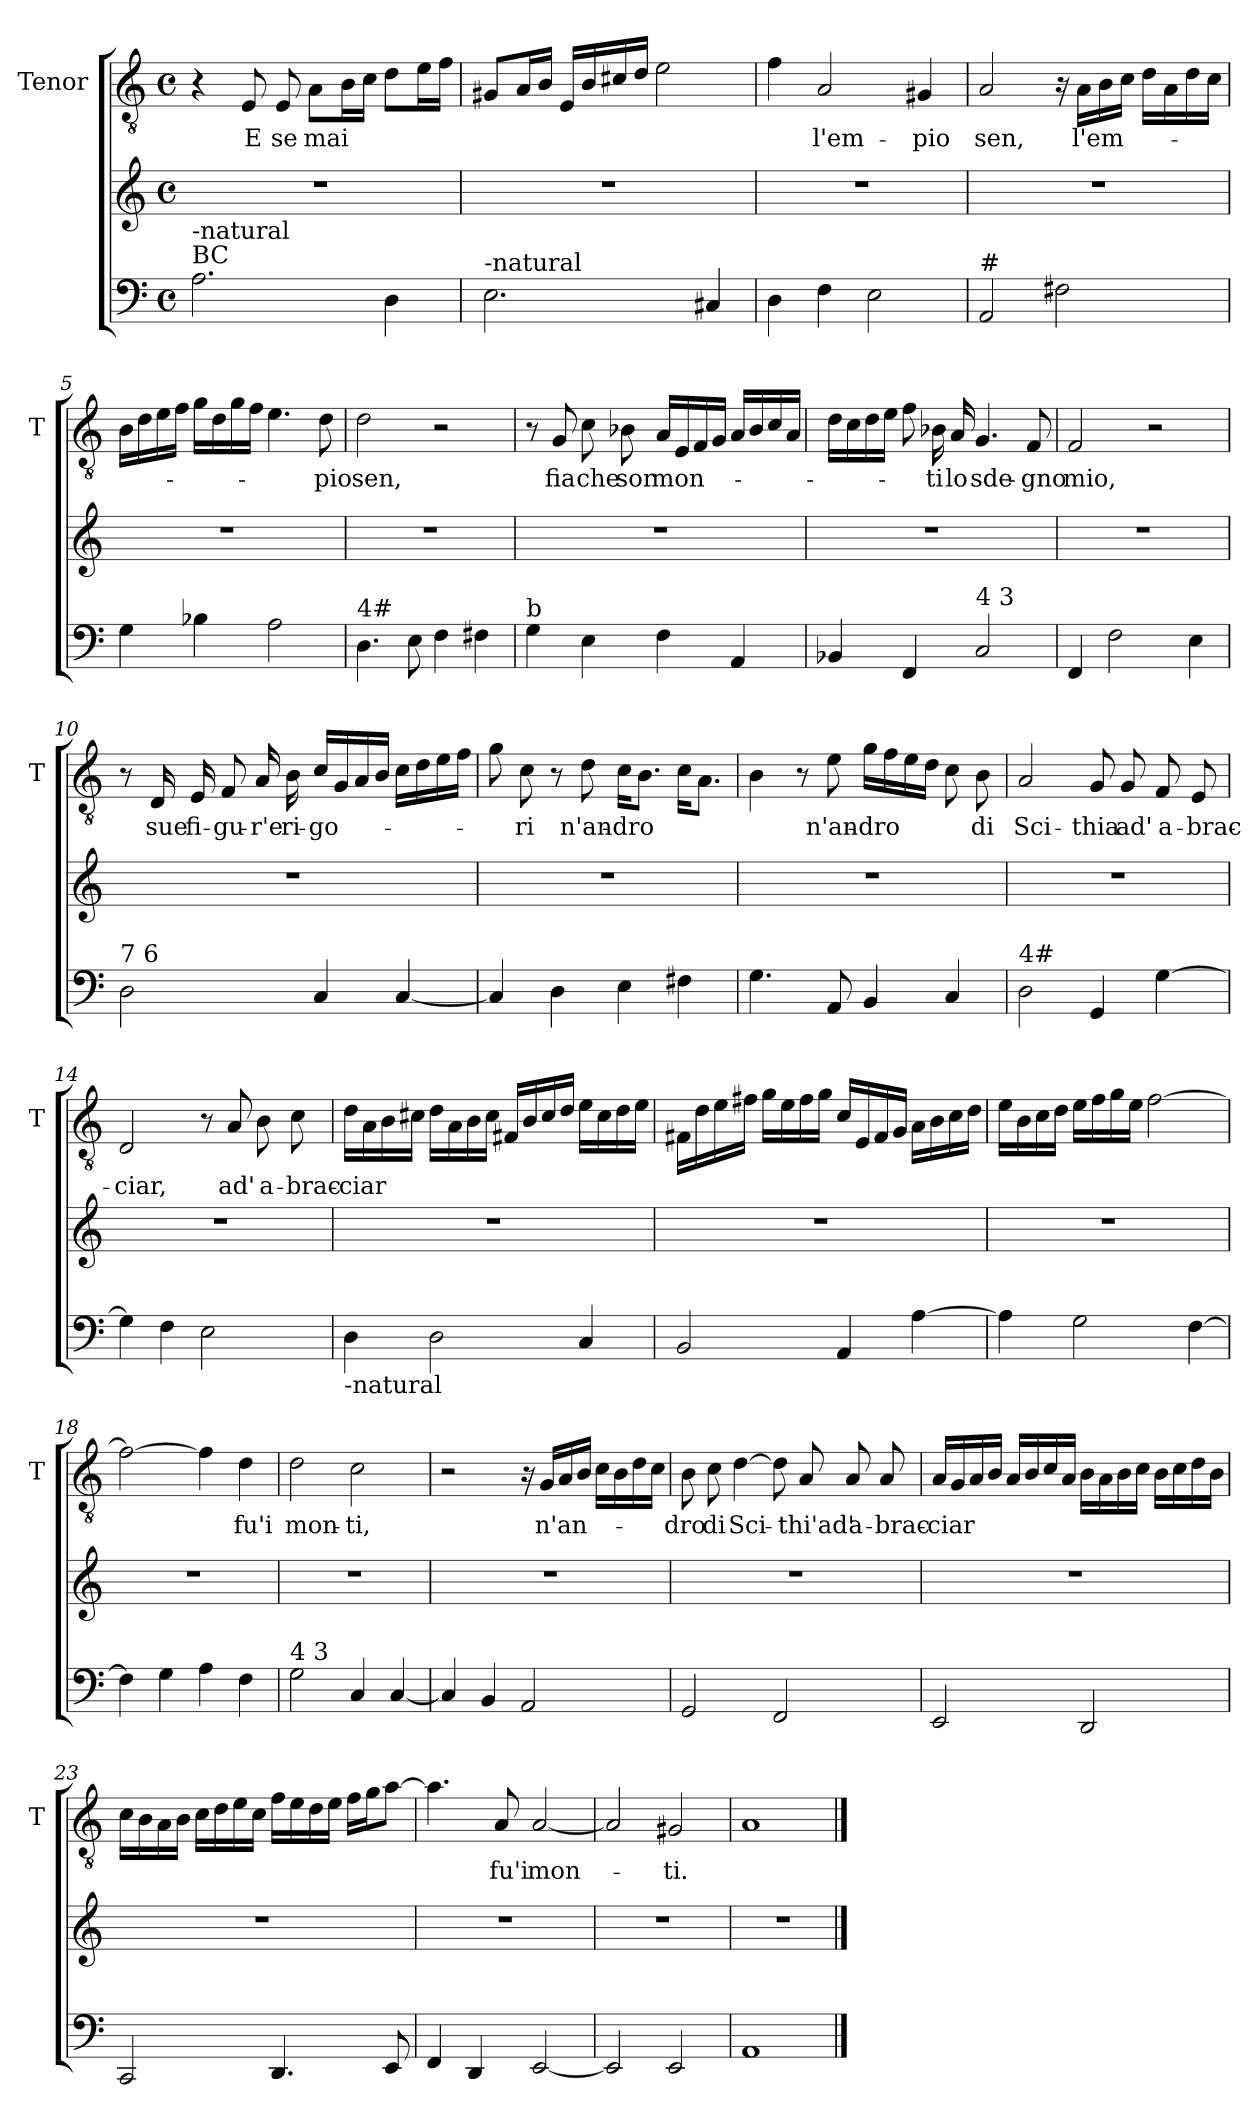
**kern	**kern	**kern	**text
*part2	*part2	*part1	*part1
*staff3	*staff2	*staff1	*staff1
*	*	*I"Tenor	*
*	*	*I'T	*
*clefF4	*clefG2	*clefGv2	*
*k[]	*k[]	*k[]	*
*C:	*C:	*C:	*
*M4/4	*M4/4	*M4/4	*
*met(c)	*met(c)	*met(c)	*
=1	=1	=1	=1
!LO:TX:a:t=BC	!	!	!
!LO:TX:a:t=-natural	!	!	!
2.A\	1r	4r	.
!	!	!	!LO:LY:b
.	.	8E/	E
!	!	!	!LO:LY:b
.	.	8E/	se
!	!	!	!LO:LY:b
.	.	8A\L	mai
.	.	16B\L	.
.	.	16c\JJ	.
4D\	.	8d\L	.
.	.	16e\L	.
.	.	16f\JJ	.
=2	=2	=2	=2
!LO:TX:a:t=-natural	!	!	!
2.E\	1r	8G#X/L	.
.	.	16A/L	.
.	.	16B/JJ	.
.	.	16E/LL	.
.	.	16B/	.
.	.	16c#X/	.
.	.	16d/JJ	.
.	.	2e\	.
4C#X/	.	.	.
=3	=3	=3	=3
4D\	1r	4f\	.
!	!	!	!LO:LY:b
4F\	.	2A/	l'em-
2E\	.	.	.
!	!	!	!LO:LY:b
.	.	4G#X/	-pio
=4	=4	=4	=4
!LO:TX:a:t=#	!	!	!
!	!	!	!LO:LY:b
2AA/	1r	2A/	sen,
2F#X\	.	16r	.
!	!	!	!LO:LY:b
.	.	16A\LL	l'em-
.	.	16B\	.
.	.	16c\JJ	.
.	.	16d\LL	.
.	.	16A\	.
.	.	16d\	.
.	.	16c\JJ	.
!!LO:LB:g=z
=5	=5	=5	=5
4G\	1r	16B\LL	.
.	.	16d\	.
.	.	16e\	.
.	.	16f\JJ	.
4B-X\	.	16g\LL	.
.	.	16d\	.
.	.	16g\	.
.	.	16f\JJ	.
2A\	.	4.e\	.
!	!	!	!LO:LY:b
.	.	8d\	-pio
=6	=6	=6	=6
!LO:TX:a:t=4#	!	!	!
!	!	!	!LO:LY:b
4.D\	1r	2d\	sen,
8E\	.	.	.
4F\	.	2r	.
4F#X\	.	.	.
=7	=7	=7	=7
!LO:TX:a:t=b	!	!	!
4G\	1r	8r	.
!	!	!	!LO:LY:b
.	.	8G/	fia
!	!	!	!LO:LY:b
4E\	.	8c\	che
!	!	!	!LO:LY:b
.	.	8B-X\	sor
!	!	!	!LO:LY:b
4F\	.	16A/LL	mon-
.	.	16E/	.
.	.	16F/	.
.	.	16G/JJ	.
4AA/	.	16A/LL	.
.	.	16B-/	.
.	.	16c/	.
.	.	16A/JJ	.
=8	=8	=8	=8
4BB-X/	1r	16d\LL	.
.	.	16c\	.
.	.	16d\	.
.	.	16e\JJ	.
4FF/	.	8f\	.
!	!	!	!LO:LY:b
.	.	16B-X\	-ti
!	!	!	!LO:LY:b
.	.	16A/	lo
!LO:TX:a:t=4 3	!	!	!
!	!	!	!LO:LY:b
2C/	.	4.G/	sde-
!	!	!	!LO:LY:b
.	.	8F/	-gno
!!LO:LB:g=z
=9	=9	=9	=9
!	!	!	!LO:LY:b
4FF/	1r	2F/	mio,
2F\	.	.	.
.	.	2r	.
4E\	.	.	.
=10	=10	=10	=10
!LO:TX:a:t=7 6	!	!	!
2D\	1r	8r	.
!	!	!	!LO:LY:b
.	.	16D/	sue
!	!	!	!LO:LY:b
.	.	16E/	fi-
!	!	!	!LO:LY:b
.	.	8F/	-gu-
!	!	!	!LO:LY:b
.	.	16A/	-r'e
!	!	!	!LO:LY:b
.	.	16B\	ri-
!	!	!	!LO:LY:b
4C/	.	16c/LL	-go-
.	.	16G/	.
.	.	16A/	.
.	.	16B/JJ	.
[4C/	.	16c\LL	.
.	.	16d\	.
.	.	16e\	.
.	.	16f\JJ	.
=11	=11	=11	=11
4C/]	1r	8g\	.
!	!	!	!LO:LY:b
.	.	8c\	-ri
4D\	.	8r	.
!	!	!	!LO:LY:b
.	.	8d\	n'an-
!	!	!	!LO:LY:b
4E\	.	16c\KL	-dro
.	.	8.B\J	.
4F#X\	.	16c\KL	.
.	.	8.A\J	.
=12	=12	=12	=12
4.G\	1r	4B\	.
.	.	8r	.
!	!	!	!LO:LY:b
8AA/	.	8e\	n'an-
!	!	!	!LO:LY:b
4BB/	.	16g\LL	-dro
.	.	16f\	.
.	.	16e\	.
.	.	16d\JJ	.
4C/	.	8c\	.
!	!	!	!LO:LY:b
.	.	8B\	di
!!LO:PB:g=z
=13	=13	=13	=13
!LO:TX:a:t=4#	!	!	!
!	!	!	!LO:LY:b
2D\	1r	2A/	Sci-
!	!	!	!LO:LY:b
4GG/	.	8G/	-thia
!	!	!	!LO:LY:b
.	.	8G/	ad'
!	!	!	!LO:LY:b
[4G\	.	8F/	a-
!	!	!	!LO:LY:b
.	.	8E/	-brac-
=14	=14	=14	=14
!	!	!	!LO:LY:b
4G\]	1r	2D/	-ciar,
4F\	.	.	.
2E\	.	8r	.
!	!	!	!LO:LY:b
.	.	8A/	ad'
!	!	!	!LO:LY:b
.	.	8B\	a-
!	!	!	!LO:LY:b
.	.	8c\	-brac-
=15	=15	=15	=15
!LO:TX:b:t=-natural	!	!	!
!	!	!	!LO:LY:b
4D\	1r	16d\LL	-ciar
.	.	16A\	.
.	.	16B\	.
.	.	16c#X\JJ	.
2D\	.	16d\LL	.
.	.	16A\	.
.	.	16B\	.
.	.	16c#\JJ	.
.	.	16F#X/LL	.
.	.	16B/	.
.	.	16c#/	.
.	.	16d/JJ	.
4C/	.	16e\LL	.
.	.	16c#\	.
.	.	16d\	.
.	.	16e\JJ	.
!!LO:LB:g=z
=16	=16	=16	=16
2BB/	1r	16F#X\LL	.
.	.	16d\	.
.	.	16e\	.
.	.	16f#X\JJ	.
.	.	16g\LL	.
.	.	16e\	.
.	.	16f#\	.
.	.	16g\JJ	.
4AA/	.	16c/LL	.
.	.	16E/	.
.	.	16F#/	.
.	.	16G/JJ	.
[4A\	.	16A\LL	.
.	.	16B\	.
.	.	16c\	.
.	.	16d\JJ	.
=17	=17	=17	=17
4A\]	1r	16e\LL	.
.	.	16B\	.
.	.	16c\	.
.	.	16d\JJ	.
2G\	.	16e\LL	.
.	.	16f\	.
.	.	16g\	.
.	.	16e\JJ	.
.	.	[2f\	.
[4F\	.	.	.
=18	=18	=18	=18
4F\]	1r	2f\_	.
4G\	.	.	.
4A\	.	4f\]	.
!	!	!	!LO:LY:b
4F\	.	4d\	fu'i
=19	=19	=19	=19
!LO:TX:a:t=4 3	!	!	!
!	!	!	!LO:LY:b
2G\	1r	2d\	mon-
!	!	!	!LO:LY:b
4C/	.	2c\	-ti,
[4C/	.	.	.
!!LO:LB:g=z
=20	=20	=20	=20
4C/]	1r	2r	.
4BB/	.	.	.
2AA/	.	16r	.
!	!	!	!LO:LY:b
.	.	16G/LL	n'an-
.	.	16A/	.
.	.	16B/JJ	.
.	.	16c\LL	.
.	.	16B\	.
.	.	16d\	.
.	.	16c\JJ	.
=21	=21	=21	=21
!	!	!	!LO:LY:b
2GG/	1r	8B\	-dro
!	!	!	!LO:LY:b
.	.	8c\	di
!	!	!	!LO:LY:b
.	.	[4d\	Sci-
2FF/	.	8d\]	.
!	!	!	!LO:LY:b
.	.	8A/	-thi'ad'
!	!	!	!LO:LY:b
.	.	8A/	a-
!	!	!	!LO:LY:b
.	.	8A/	-brac-
=22	=22	=22	=22
!	!	!	!LO:LY:b
2EE/	1r	16A/LL	-ciar
.	.	16G/	.
.	.	16A/	.
.	.	16B/JJ	.
.	.	16A/LL	.
.	.	16B/	.
.	.	16c/	.
.	.	16A/JJ	.
2DD/	.	16B\LL	.
.	.	16A\	.
.	.	16B\	.
.	.	16c\JJ	.
.	.	16B\LL	.
.	.	16c\	.
.	.	16d\	.
.	.	16B\JJ	.
!!LO:LB:g=z
=23	=23	=23	=23
2CC/	1r	16c\LL	.
.	.	16B\	.
.	.	16A\	.
.	.	16B\JJ	.
.	.	16c\LL	.
.	.	16d\	.
.	.	16e\	.
.	.	16c\JJ	.
4.DD/	.	16f\LL	.
.	.	16e\	.
.	.	16d\	.
.	.	16e\JJ	.
.	.	16f\LL	.
.	.	16g\J	.
8EE/	.	[8a\J	.
=24	=24	=24	=24
4FF/	1r	4.a\]	.
4DD/	.	.	.
!	!	!	!LO:LY:b
.	.	8A/	fu'i
!	!	!	!LO:LY:b
[2EE/	.	[2A/	mon-
=25	=25	=25	=25
2EE/]	1r	2A/]	.
!	!	!	!LO:LY:b
2EE/	.	2G#X/	-ti.
=26	=26	=26	=26
1AA	1r	1A	.
==	==	==	==
*-	*-	*-	*-
